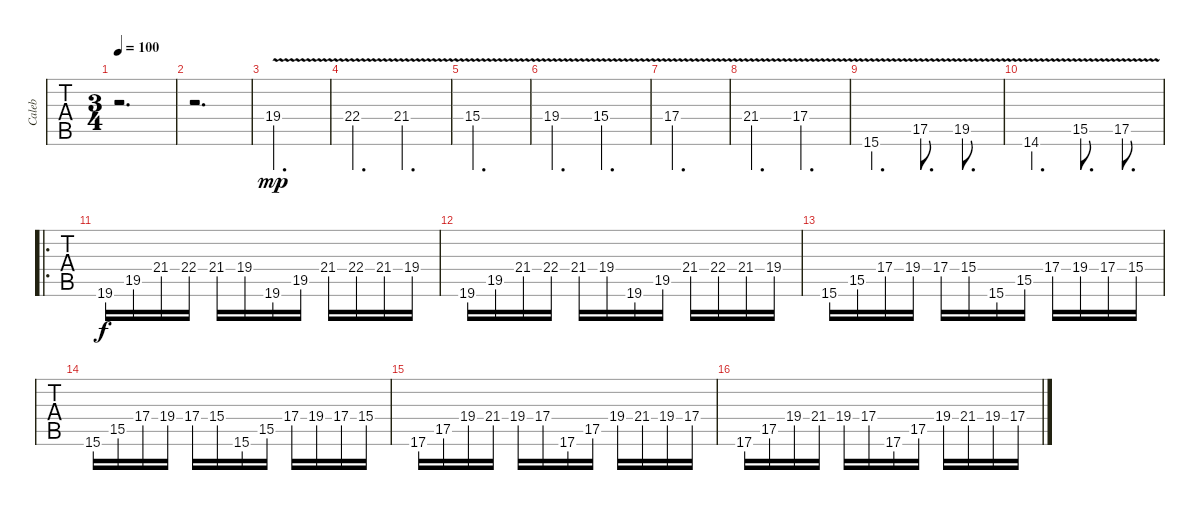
\track ("Caleb" "Caleb") {instrument distortionguitar}
\staff {tabs}
\tuning (D4 A3 F3 C3 G2 C2) {hide}
\ts (3 4)
\tempo 100
\clef g2
\ks c
r.2{d dy f} |
r.2{d} |
19.4{v}.2{d dy mp} |
22.4{v}.4{d} 21.4{v}.4{d} |
15.4{v}.2{d} |
19.4{v}.4{d} 15.4{v}.4{d} |
17.4{v}.2{d} |
21.4{v}.4{d} 17.4{v}.4{d} |
15.6{v}.4{d} 17.5{v}.8{d} 19.5{v}.8{d} |
14.6{v}.4{d} 15.5{v}.8{d} 17.5{v}.8{d} |
\ro
19.6.16{dy f} 19.5.16 21.4.16 22.4.16 21.4.16 19.4.16 19.6.16 19.5.16 21.4.16 22.4.16 21.4.16 19.4.16 |
19.6.16 19.5.16 21.4.16 22.4.16 21.4.16 19.4.16 19.6.16 19.5.16 21.4.16 22.4.16 21.4.16 19.4.16 |
15.6.16 15.5.16 17.4.16 19.4.16 17.4.16 15.4.16 15.6.16 15.5.16 17.4.16 19.4.16 17.4.16 15.4.16 |
15.6.16 15.5.16 17.4.16 19.4.16 17.4.16 15.4.16 15.6.16 15.5.16 17.4.16 19.4.16 17.4.16 15.4.16 |
17.6.16 17.5.16 19.4.16 21.4.16 19.4.16 17.4.16 17.6.16 17.5.16 19.4.16 21.4.16 19.4.16 17.4.16 |
17.6.16 17.5.16 19.4.16 21.4.16 19.4.16 17.4.16 17.6.16 17.5.16 19.4.16 21.4.16 19.4.16 17.4.16
